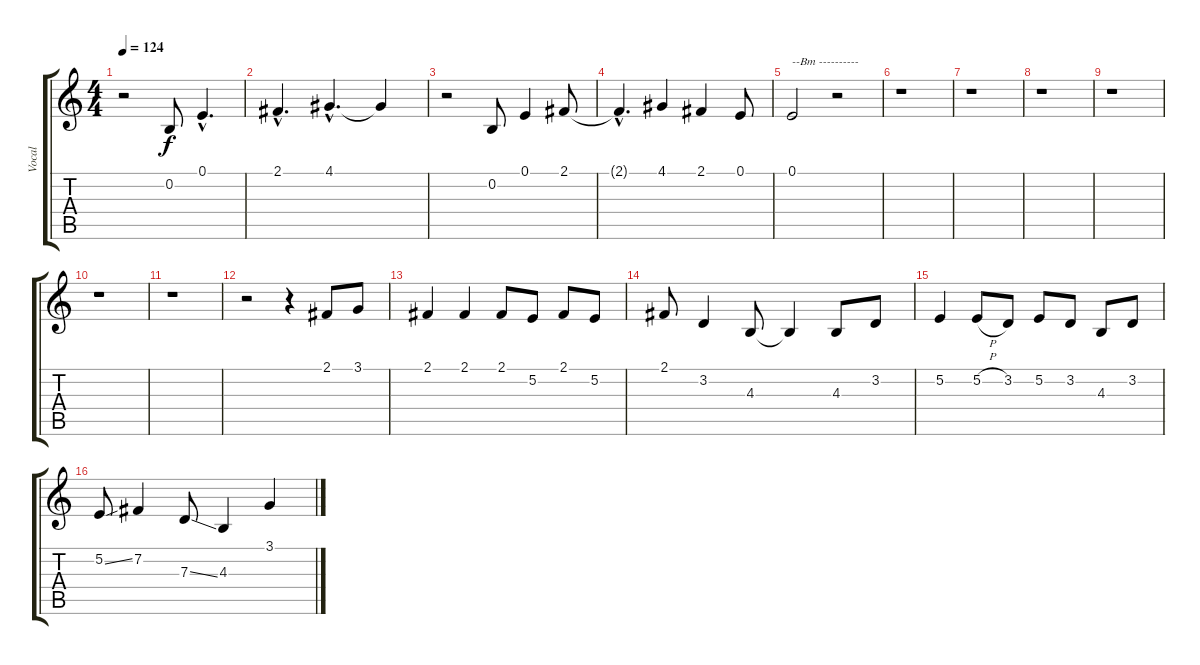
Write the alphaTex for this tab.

\track ("Vocal" "Vocal") {instrument lead6voice}
\staff {score tabs}
\tuning (E4 B3 G3 D3 A2 E2) {hide}
\ts (4 4)
\tempo 124
\clef g2
\ks c
r.2{dy f} 0.2.8 0.1{hac}.4{d} |
2.1{hac}.4{d} 4.1{hac}.4{d} 4.1{t}.4 |
r.2 0.2.8 0.1.4 2.1.8 |
2.1{hac t}.4{d} 4.1.4 2.1.4 0.1.8 |
0.1.2{txt "--Bm ----------"} r.2 |
r.1 |
r.1 |
r.1 |
r.1 |
r.1 |
r.1 |
r.2 r.4 2.1.8 3.1.8 |
2.1.4 2.1.4 2.1.8 5.2.8 2.1.8 5.2.8 |
2.1.8 3.2.4 4.3.8 4.3{t}.4 4.3.8 3.2.8 |
5.2.4 5.2{h}.8 3.2.8 5.2.8 3.2.8 4.3.8 3.2.8 |
5.2{ss}.8 7.2.4 7.3{ss}.8 4.3.4 3.1.4
